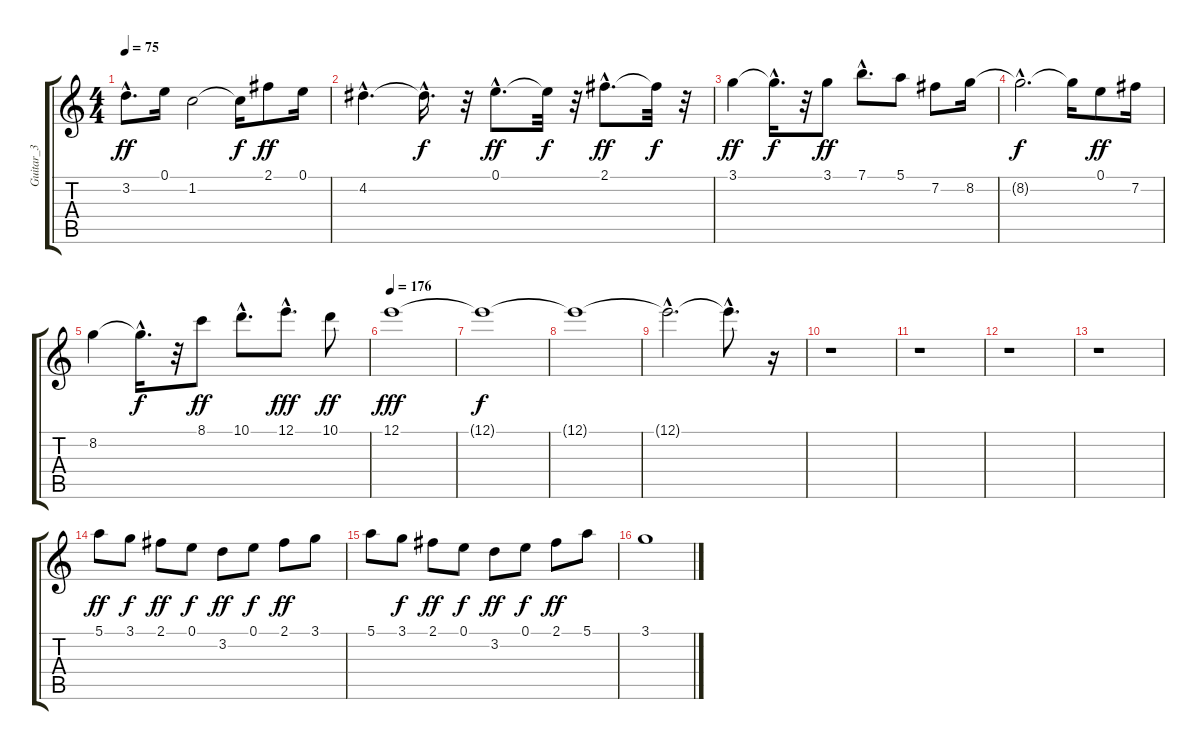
\track ("Guitar_3" "Guitar_3") {instrument distortionguitar}
\staff {score tabs}
\tuning (E4 B3 G3 D3 A2 E2) {hide}
\ts (4 4)
\tempo 75
\clef g2
\ks c
3.2{hac}.8{d dy ff} 0.1.16 1.2.2 1.2{t}.16{dy f} 2.1.8{dy ff} 0.1.16 |
4.2{hac}.4{d} 4.2{hac t}.16{d dy f} r.32 0.1{hac}.8{d dy ff} 0.1{t}.32{dy f} r.32 2.1{hac}.8{d dy ff} 2.1{t}.32{dy f} r.32 |
3.1.4{dy ff} 3.1{hac t}.16{d dy f} r.32 3.1.8{dy ff} 7.1{hac}.8{d} 5.1.8 7.2.8 8.2.16 |
8.2{hac t}.2{d dy f} 8.2{t}.16 0.1.8{dy ff} 7.2.16 |
8.2.4 8.2{hac t}.16{d dy f} r.32 8.1.8{dy ff} 10.1{hac}.8{d} 12.1{hac}.8{d dy fff} 10.1.8{dy ff} |
\tempo 176
12.1.1{dy fff} |
12.1{t}.1{dy f} |
12.1{t}.1 |
12.1{hac t}.2{d} 12.1{hac t}.8{d} r.16 |
r.1 |
r.1 |
r.1 |
r.1 |
5.1.8{dy ff} 3.1.8{dy f} 2.1.8{dy ff} 0.1.8{dy f} 3.2.8{dy ff} 0.1.8{dy f} 2.1.8{dy ff} 3.1.8 |
5.1.8 3.1.8{dy f} 2.1.8{dy ff} 0.1.8{dy f} 3.2.8{dy ff} 0.1.8{dy f} 2.1.8{dy ff} 5.1.8 |
3.1.1
